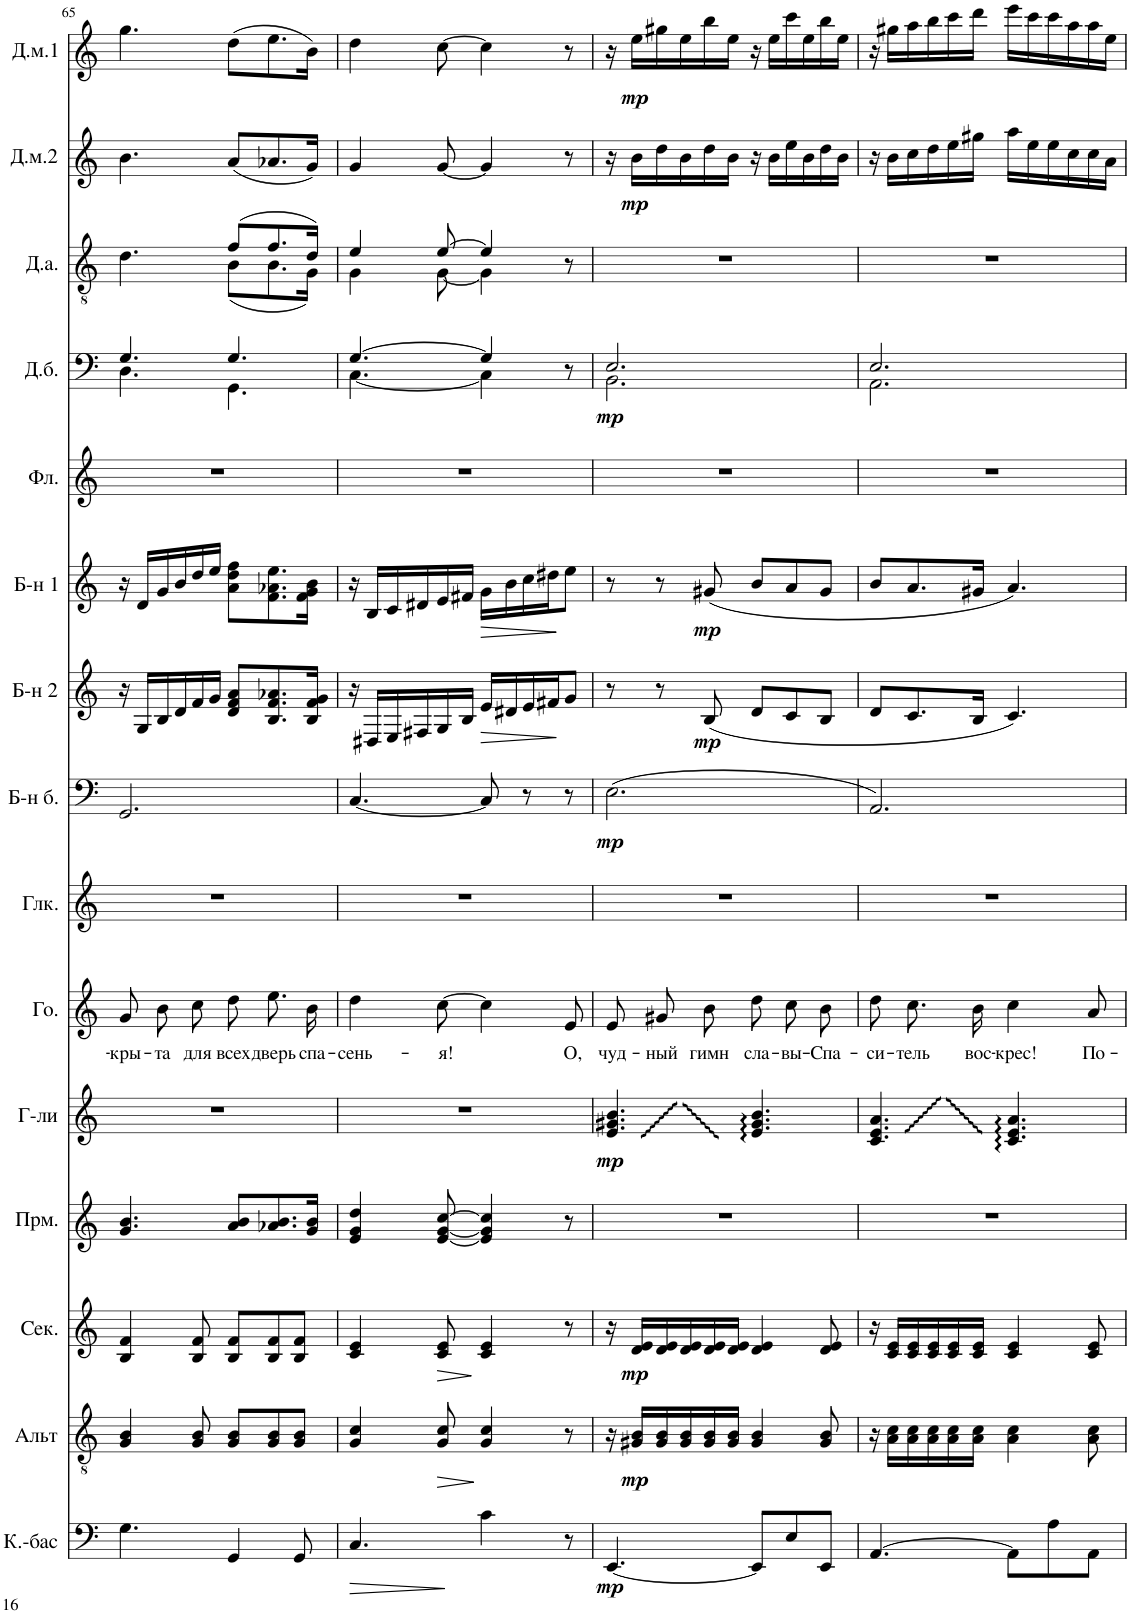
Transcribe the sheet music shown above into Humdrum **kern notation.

**kern	**dynam	**kern	**dynam	**kern	**dynam	**kern	**kern	**dynam	**kern	**text	**kern	**kern	**dynam	**kern	**dynam	**kern	**dynam	**kern	**kern	**dynam	**kern	**kern	**dynam	**kern	**dynam
*part15	*part15	*part14	*part14	*part13	*part13	*part12	*part11	*part11	*part10	*part10	*part9	*part8	*part8	*part7	*part7	*part6	*part6	*part5	*part4	*part4	*part3	*part2	*part2	*part1	*part1
*staff15	*staff15	*staff14	*staff14	*staff13	*staff13	*staff12	*staff11	*staff11	*staff10	*staff10	*staff9	*staff8	*staff8	*staff7	*staff7	*staff6	*staff6	*staff5	*staff4	*staff4	*staff3	*staff2	*staff2	*staff1	*staff1
*I"Контрабас	*	*I"Альт	*	*I"Секунда	*	*I"Прима	*I"Гусли	*	*I"Голос	*	*I"Глокеншпиль	*I"Баян-бас	*	*I"Баян 2	*	*I"Баян 1	*	*I"Флейта	*I"Домра басовая	*	*I"Домра альтовая	*I"Домра малая 2	*	*I"Домра малая 1	*
!!LO:PB:g=z
*clefF4	*	*clefGv2	*	*clefG2	*	*clefG2	*clefG2	*	*clefG2	*	*clefG2	*clefF4	*	*clefG2	*	*clefG2	*	*clefG2	*clefF4	*	*clefGv2	*clefG2	*	*clefG2	*
*	*	*	*	*	*	*	*	*	*	*	*Trd-14c-24	*	*	*	*	*	*	*	*	*	*	*	*	*	*
*k[]	*	*k[]	*	*k[]	*	*k[]	*k[]	*	*k[]	*	*k[]	*k[]	*	*k[]	*	*k[]	*	*k[]	*k[]	*	*k[]	*k[]	*	*k[]	*
*M6/8	*	*M6/8	*	*M6/8	*	*M6/8	*M6/8	*	*M6/8	*	*M6/8	*M6/8	*	*M6/8	*	*M6/8	*	*M6/8	*M6/8	*	*M6/8	*M6/8	*	*M6/8	*
=65	=65	=65	=65	=65	=65	=65	=65	=65	=65	=65	=65	=65	=65	=65	=65	=65	=65	=65	=65	=65	=65	=65	=65	=65	=65
!	!	!	!	!	!	!	!	!	!	!LO:LY:b	!	!	!	!	!	!	!	!	!	!	!	!	!	!	!
*	*	*	*	*	*	*	*	*	*	*	*	*	*	*	*	*	*	*	*^	*	*^	*	*	*	*
4.G\	.	4G/ 4B/	.	4B/ 4f/	.	4.g/ 4.b/	2.r	.	8g/L	-кры-	2.r	2.GG/	.	16r	.	16r	.	2.r	4.G/	4.D\	.	4.d\	4.ryy	4.b\	.	4.gg\	.
.	.	.	.	.	.	.	.	.	.	.	.	.	.	16G/LL	.	16d/LL	.	.	.	.	.	.	.	.	.	.	.
!	!	!	!	!	!	!	!	!	!	!LO:LY:b	!	!	!	!	!	!	!	!	!	!	!	!	!	!	!	!	!
.	.	.	.	.	.	.	.	.	8b/	-та	.	.	.	16B/	.	16g/	.	.	.	.	.	.	.	.	.	.	.
.	.	.	.	.	.	.	.	.	.	.	.	.	.	16d/	.	16b/	.	.	.	.	.	.	.	.	.	.	.
!	!	!	!	!	!	!	!	!	!	!LO:LY:b	!	!	!	!	!	!	!	!	!	!	!	!	!	!	!	!	!
.	.	8G/ 8B/	.	8B/ 8f/	.	.	.	.	8cc/J	для	.	.	.	16f/	.	16dd/	.	.	.	.	.	.	.	.	.	.	.
.	.	.	.	.	.	.	.	.	.	.	.	.	.	16g/JJ	.	16ee/JJ	.	.	.	.	.	.	.	.	.	.	.
!	!	!	!	!	!	!	!	!	!	!LO:LY:b	!	!	!	!	!	!	!	!	!	!	!	!	!	!	!	!	!
4GG/	.	8G/ 8B/L	.	8B/ 8f/L	.	8a/ 8b/L	.	.	8dd\L	всех	.	.	.	8d/ 8f/ 8a/L	.	8a\ 8dd\ 8ff\L	.	.	4.G/	4.GG\	.	(8f/L	(8B\L	(8a/L	.	(8dd\L	.
!	!	!	!	!	!	!	!	!	!	!LO:LY:b	!	!	!	!	!	!	!	!	!	!	!	!	!	!	!	!	!
.	.	8G/ 8B/	.	8B/ 8f/	.	8.a-X/ 8.b/	.	.	8.ee\	дверь	.	.	.	8.B/ 8.f/ 8.a-X/	.	8.f\ 8.a-X\ 8.ee\	.	.	.	.	.	8.f/	8.B\	8.a-X/	.	8.ee\	.
8GG/	.	8G/ 8B/J	.	8B/ 8f/J	.	.	.	.	.	.	.	.	.	.	.	.	.	.	.	.	.	.	.	.	.	.	.
!	!	!	!	!	!	!	!	!	!	!LO:LY:b	!	!	!	!	!	!	!	!	!	!	!	!	!	!	!	!	!
.	.	.	.	.	.	16g/ 16b/Jk	.	.	16b\Jk	спа-	.	.	.	16B/ 16f/ 16g/Jk	.	16f\ 16g\ 16b\Jk	.	.	.	.	.	16d/Jk)	16G\Jk)	16g/Jk)	.	16b\Jk)	.
=66	=66	=66	=66	=66	=66	=66	=66	=66	=66	=66	=66	=66	=66	=66	=66	=66	=66	=66	=66	=66	=66	=66	=66	=66	=66	=66	=66
!	!LO:HP:b	!	!	!	!	!	!	!	!	!LO:LY:b	!	!	!	!	!	!	!	!	!	!	!	!	!	!	!	!	!
4.C/	>	4G/ 4c/	.	4c/ 4e/	.	4e/ 4g/ 4dd/	2.r	.	4dd\	-сень-	2.r	[4.C/	.	16r	.	16r	.	2.r	[4.G/	[4.C\	.	4e/	4G\	4g/	.	4dd\	.
.	.	.	.	.	.	.	.	.	.	.	.	.	.	16D#X/LL	.	16B/LL	.	.	.	.	.	.	.	.	.	.	.
.	.	.	.	.	.	.	.	.	.	.	.	.	.	16E/	.	16c/	.	.	.	.	.	.	.	.	.	.	.
.	.	.	.	.	.	.	.	.	.	.	.	.	.	16F#X/	.	16d#X/	.	.	.	.	.	.	.	.	.	.	.
!	!	!	!LO:HP:b	!	!LO:HP:b	!	!	!	!	!LO:LY:b	!	!	!	!	!	!	!	!	!	!	!	!	!	!	!	!	!
.	.	8G/ 8c/	>	8c/ 8e/	>	[8e/ [8g/ [8cc/	.	.	[8cc\	-я!	.	.	.	16G/	.	16e/	.	.	.	.	.	[8e/	[8G\	[8g/	.	[8cc\	.
.	.	.	.	.	.	.	.	.	.	.	.	.	.	16B/JJ	.	16f#X/JJ	.	.	.	.	.	.	.	.	.	.	.
!	!	!	!	!	!	!	!	!	!	!	!	!	!	!	!LO:HP:b	!	!LO:HP:b	!	!	!	!	!	!	!	!	!	!
4c\	]	4G/ 4c/	.	4c/ 4e/	.	4e/] 4g/] 4cc/]	.	.	4cc\]	.	.	8C/]	.	16e/LL	>	16g\LL	>	.	4G/]	4C\]	.	4e/]	4G\]	4g/]	.	4cc\]	.
.	.	.	.	.	.	.	.	.	.	.	.	.	.	16d#X/	.	16b\	.	.	.	.	.	.	.	.	.	.	.
.	.	.	.	.	.	.	.	.	.	.	.	8r	.	16e/	.	16cc\	.	.	.	.	.	.	.	.	.	.	.
.	.	.	.	.	.	.	.	.	.	.	.	.	.	16f#X/J	.	16dd#X\J	.	.	.	.	.	.	.	.	.	.	.
!	!	!	!	!	!	!	!	!	!	!LO:LY:b	!	!	!	!	!	!	!	!	!	!	!	!	!	!	!	!	!
8r	.	8r	]	8r	]	8r	.	.	8e/	О,	.	8r	.	8g/J	]	8ee\J	]	.	8r	8ryy	.	8r	8ryy	8r	.	8r	.
=67	=67	=67	=67	=67	=67	=67	=67	=67	=67	=67	=67	=67	=67	=67	=67	=67	=67	=67	=67	=67	=67	=67	=67	=67	=67	=67	=67
!	!LO:DY:b	!	!	!	!	!	!	!LO:DY:b	!	!LO:LY:b	!	!	!LO:DY:b	!	!	!	!	!	!	!	!LO:DY:b	!	!	!	!	!	!
*	*	*	*	*	*	*	*	*	*	*	*	*	*	*	*	*	*	*	*	*	*	*v	*v	*	*	*	*
[4.EE/	mp	16r	.	16r	.	2.r	4.e/ 4.g#X/ 4.b/	mp	8e/L	чуд-	2.r	(2.E\	mp	8r	.	8r	.	2.r	2.E/	2.BB\	mp	2.r	16r	.	16r	.
!	!	!	!LO:DY:b	!	!LO:DY:b	!	!	!	!	!	!	!	!	!	!	!	!	!	!	!	!	!	!	!LO:DY:b	!	!LO:DY:b
.	.	16G#X/ 16B/LL	mp	16d/ 16e/LL	mp	.	.	.	.	.	.	.	.	.	.	.	.	.	.	.	.	.	16b\LL	mp	16ee\LL	mp
!	!	!	!	!	!	!	!	!	!	!LO:LY:b	!	!	!	!	!	!	!	!	!	!	!	!	!	!	!	!
.	.	16G#/ 16B/	.	16d/ 16e/	.	.	.	.	8g#X/	-ный	.	.	.	8r	.	8r	.	.	.	.	.	.	16dd\	.	16gg#X\	.
.	.	16G#/ 16B/	.	16d/ 16e/	.	.	.	.	.	.	.	.	.	.	.	.	.	.	.	.	.	.	16b\	.	16ee\	.
!	!	!	!	!	!	!	!	!	!	!LO:LY:b	!	!	!	!	!LO:DY:b	!	!LO:DY:b	!	!	!	!	!	!	!	!	!
.	.	16G#/ 16B/	.	16d/ 16e/	.	.	.	.	8b/J	гимн	.	.	.	(8B/	mp	(8g#X/	mp	.	.	.	.	.	16dd\	.	16bb\	.
.	.	16G#/ 16B/JJ	.	16d/ 16e/JJ	.	.	.	.	.	.	.	.	.	.	.	.	.	.	.	.	.	.	16b\JJ	.	16ee\JJ	.
!	!	!	!	!	!	!	!	!	!	!LO:LY:b	!	!	!	!	!	!	!	!	!	!	!	!	!	!	!	!
8EE/L]	.	4G#/ 4B/	.	4d/ 4e/	.	.	4.e/ 4.g#/ 4.b/	.	8dd\L	сла-	.	.	.	8d/L	.	8b/L	.	.	.	.	.	.	16r	.	16r	.
.	.	.	.	.	.	.	.	.	.	.	.	.	.	.	.	.	.	.	.	.	.	.	16b\LL	.	16ee\LL	.
!	!	!	!	!	!	!	!	!	!	!LO:LY:b	!	!	!	!	!	!	!	!	!	!	!	!	!	!	!	!
8E/	.	.	.	.	.	.	.	.	8cc\	-вы-	.	.	.	8c/	.	8a/	.	.	.	.	.	.	16ee\	.	16ccc\	.
.	.	.	.	.	.	.	.	.	.	.	.	.	.	.	.	.	.	.	.	.	.	.	16b\	.	16ee\	.
!	!	!	!	!	!	!	!	!	!	!LO:LY:b	!	!	!	!	!	!	!	!	!	!	!	!	!	!	!	!
8EE/J	.	8G#/ 8B/	.	8d/ 8e/	.	.	.	.	8b\J	-Спа-	.	.	.	8B/J	.	8g#/J	.	.	.	.	.	.	16dd\	.	16bb\	.
.	.	.	.	.	.	.	.	.	.	.	.	.	.	.	.	.	.	.	.	.	.	.	16b\JJ	.	16ee\JJ	.
=68	=68	=68	=68	=68	=68	=68	=68	=68	=68	=68	=68	=68	=68	=68	=68	=68	=68	=68	=68	=68	=68	=68	=68	=68	=68	=68
!	!	!	!	!	!	!	!	!	!	!LO:LY:b	!	!	!	!	!	!	!	!	!	!	!	!	!	!	!	!
[4.AA/	.	16r	.	16r	.	2.r	4.c/ 4.e/ 4.a/	.	8dd\L	-си-	2.r	2.AA/)	.	8d/L	.	8b/L	.	2.r	2.E/	2.AA\	.	2.r	16r	.	16r	.
.	.	16A\ 16c\LL	.	16c/ 16e/LL	.	.	.	.	.	.	.	.	.	.	.	.	.	.	.	.	.	.	16b\LL	.	16gg#X\LL	.
!	!	!	!	!	!	!	!	!	!	!LO:LY:b	!	!	!	!	!	!	!	!	!	!	!	!	!	!	!	!
.	.	16A\ 16c\	.	16c/ 16e/	.	.	.	.	8.cc\	-тель	.	.	.	8.c/	.	8.a/	.	.	.	.	.	.	16cc\	.	16aa\	.
.	.	16A\ 16c\	.	16c/ 16e/	.	.	.	.	.	.	.	.	.	.	.	.	.	.	.	.	.	.	16dd\	.	16bb\	.
.	.	16A\ 16c\	.	16c/ 16e/	.	.	.	.	.	.	.	.	.	.	.	.	.	.	.	.	.	.	16ee\	.	16ccc\	.
!	!	!	!	!	!	!	!	!	!	!LO:LY:b	!	!	!	!	!	!	!	!	!	!	!	!	!	!	!	!
.	.	16A\ 16c\JJ	.	16c/ 16e/JJ	.	.	.	.	16b\Jk	вос-	.	.	.	16B/Jk	.	16g#X/Jk	.	.	.	.	.	.	16gg#X\JJ	.	16ddd\JJ	.
!	!	!	!	!	!	!	!	!	!	!LO:LY:b	!	!	!	!	!	!	!	!	!	!	!	!	!	!	!	!
8AA\L]	.	4A\ 4c\	.	4c/ 4e/	.	.	4.c/ 4.e/ 4.a/	.	4cc\	-крес!	.	.	.	4.c/)	.	4.a/)	.	.	.	.	.	.	16aa\LL	.	16eee\LL	.
.	.	.	.	.	.	.	.	.	.	.	.	.	.	.	.	.	.	.	.	.	.	.	16ee\	.	16ccc\	.
8A\	.	.	.	.	.	.	.	.	.	.	.	.	.	.	.	.	.	.	.	.	.	.	16ee\	.	16ccc\	.
.	.	.	.	.	.	.	.	.	.	.	.	.	.	.	.	.	.	.	.	.	.	.	16cc\	.	16aa\	.
!	!	!	!	!	!	!	!	!	!	!LO:LY:b	!	!	!	!	!	!	!	!	!	!	!	!	!	!	!	!
8AA\J	.	8A\ 8c\	.	8c/ 8e/	.	.	.	.	8a/	По-	.	.	.	.	.	.	.	.	.	.	.	.	16cc\	.	16aa\	.
.	.	.	.	.	.	.	.	.	.	.	.	.	.	.	.	.	.	.	.	.	.	.	16a\JJ	.	16ee\JJ	.
*	*	*	*	*	*	*	*	*	*	*	*	*	*	*	*	*	*	*	*v	*v	*	*	*	*	*	*
=	=	=	=	=	=	=	=	=	=	=	=	=	=	=	=	=	=	=	=	=	=	=	=	=	=
*-	*-	*-	*-	*-	*-	*-	*-	*-	*-	*-	*-	*-	*-	*-	*-	*-	*-	*-	*-	*-	*-	*-	*-	*-	*-
